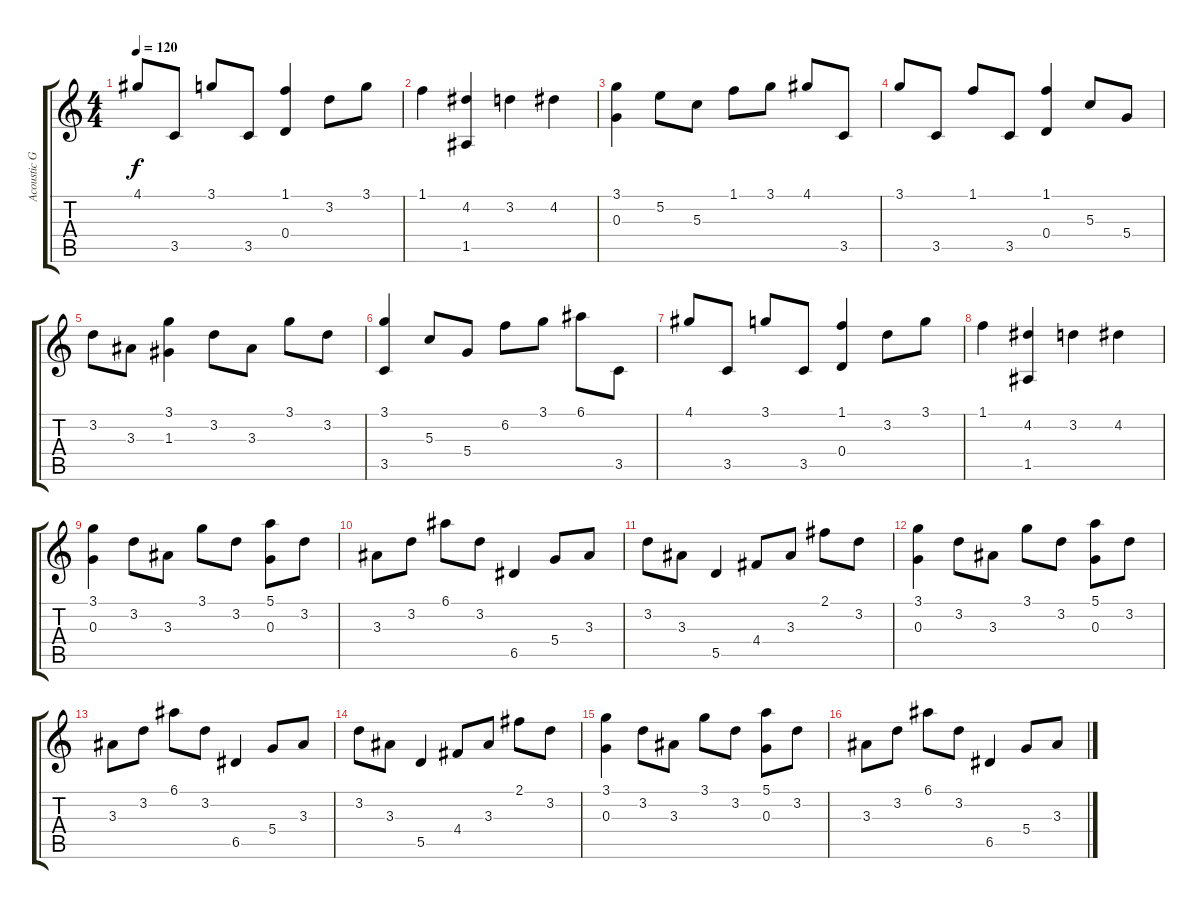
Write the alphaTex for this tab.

\track ("Acoustic Guitar (Steel)" "Acoustic G") {instrument acousticguitarsteel}
\staff {score tabs}
\tuning (E4 B3 G3 D3 A2 E2) {hide}
\ts (4 4)
\tempo 120
\clef g2
\ks c
4.1.8{dy f} 3.5.8 3.1.8 3.5.8 (1.1 0.4).4 3.2.8 3.1.8 |
1.1.4 (4.2 1.5).4 3.2.4 4.2.4 |
(3.1 0.3).4 5.2.8 5.3.8 1.1.8 3.1.8 4.1.8 3.5.8 |
3.1.8 3.5.8 1.1.8 3.5.8 (1.1 0.4).4 5.3.8 5.4.8 |
3.2.8 3.3.8 (3.1 1.3).4 3.2.8 3.3.8 3.1.8 3.2.8 |
(3.1 3.5).4 5.3.8 5.4.8 6.2.8 3.1.8 6.1.8 3.5.8 |
4.1.8 3.5.8 3.1.8 3.5.8 (1.1 0.4).4 3.2.8 3.1.8 |
1.1.4 (4.2 1.5).4 3.2.4 4.2.4 |
(3.1 0.3).4 3.2.8 3.3.8 3.1.8 3.2.8 (5.1 0.3).8 3.2.8 |
3.3.8 3.2.8 6.1.8 3.2.8 6.5.4 5.4.8 3.3.8 |
3.2.8 3.3.8 5.5.4 4.4.8 3.3.8 2.1.8 3.2.8 |
(3.1 0.3).4 3.2.8 3.3.8 3.1.8 3.2.8 (5.1 0.3).8 3.2.8 |
3.3.8 3.2.8 6.1.8 3.2.8 6.5.4 5.4.8 3.3.8 |
3.2.8 3.3.8 5.5.4 4.4.8 3.3.8 2.1.8 3.2.8 |
(3.1 0.3).4 3.2.8 3.3.8 3.1.8 3.2.8 (5.1 0.3).8 3.2.8 |
3.3.8 3.2.8 6.1.8 3.2.8 6.5.4 5.4.8 3.3.8
